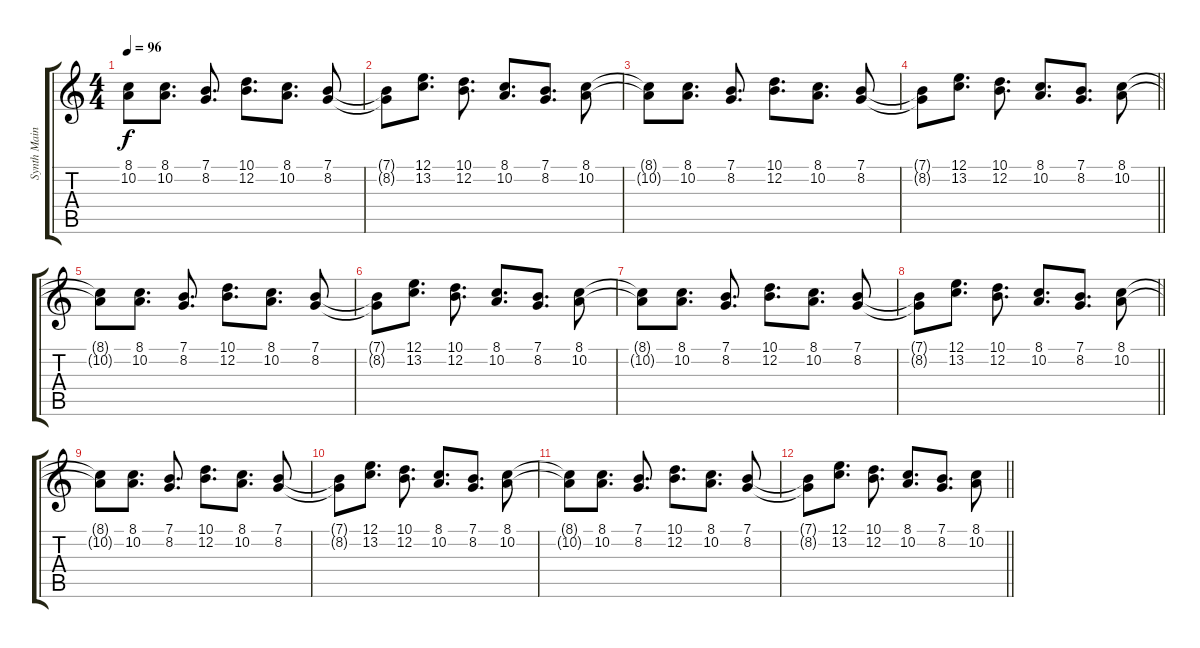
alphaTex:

\track ("Synth Main Solo (Tony Banks)" "Synth Main") {instrument lead2sawtooth}
\staff {score tabs}
\tuning (E4 B3 G3 D3 A2 E2) {hide}
\ts (4 4)
\tempo 96
\clef g2
\ks c
(8.1{t} 10.2{t}).8{dy f} (8.1 10.2).8{d} (7.1 8.2).8{d} (10.1 12.2).8{d} (8.1 10.2).8{d} (7.1 8.2).8 |
(7.1{t} 8.2{t}).8 (12.1 13.2).8{d} (10.1 12.2).8{d} (8.1 10.2).8{d} (7.1 8.2).8{d} (8.1 10.2).8 |
(8.1{t} 10.2{t}).8 (8.1 10.2).8{d} (7.1 8.2).8{d} (10.1 12.2).8{d} (8.1 10.2).8{d} (7.1 8.2).8 |
\barLineRight lightlight
(7.1{t} 8.2{t}).8 (12.1 13.2).8{d} (10.1 12.2).8{d} (8.1 10.2).8{d} (7.1 8.2).8{d} (8.1 10.2).8 |
(8.1{t} 10.2{t}).8 (8.1 10.2).8{d} (7.1 8.2).8{d} (10.1 12.2).8{d} (8.1 10.2).8{d} (7.1 8.2).8 |
(7.1{t} 8.2{t}).8 (12.1 13.2).8{d} (10.1 12.2).8{d} (8.1 10.2).8{d} (7.1 8.2).8{d} (8.1 10.2).8 |
(8.1{t} 10.2{t}).8 (8.1 10.2).8{d} (7.1 8.2).8{d} (10.1 12.2).8{d} (8.1 10.2).8{d} (7.1 8.2).8 |
\barLineRight lightlight
(7.1{t} 8.2{t}).8 (12.1 13.2).8{d} (10.1 12.2).8{d} (8.1 10.2).8{d} (7.1 8.2).8{d} (8.1 10.2).8 |
(8.1{t} 10.2{t}).8 (8.1 10.2).8{d} (7.1 8.2).8{d} (10.1 12.2).8{d} (8.1 10.2).8{d} (7.1 8.2).8 |
(7.1{t} 8.2{t}).8 (12.1 13.2).8{d} (10.1 12.2).8{d} (8.1 10.2).8{d} (7.1 8.2).8{d} (8.1 10.2).8 |
(8.1{t} 10.2{t}).8 (8.1 10.2).8{d} (7.1 8.2).8{d} (10.1 12.2).8{d} (8.1 10.2).8{d} (7.1 8.2).8 |
\barLineRight lightlight
(7.1{t} 8.2{t}).8 (12.1 13.2).8{d} (10.1 12.2).8{d} (8.1 10.2).8{d} (7.1 8.2).8{d} (8.1 10.2).8
